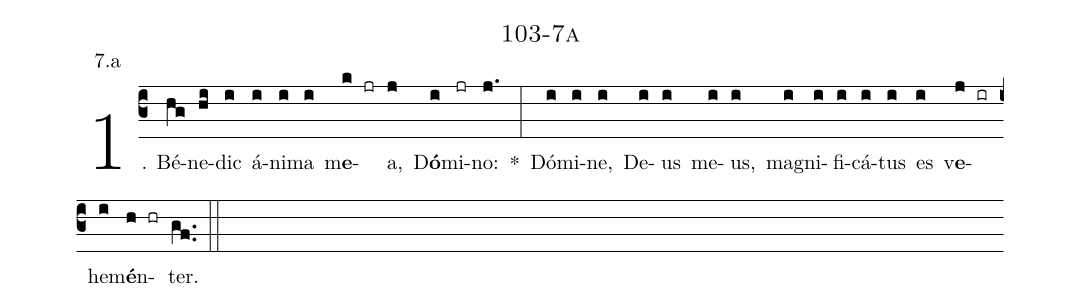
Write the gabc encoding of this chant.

name: 103-7a;
annotation: 7.a;
%%
(c3)1. Bé(hg)ne(hi)dic(i) á(i)ni(i)ma(i) m<b>e</b>(k jr)a,(j) D<b>ó</b>(i)mi(jr)no:(j.) *(:) Dó(i)mi(i)ne,(i) De(i)us(i) me(i)us,(i) ma(i)gni(i)fi(i)cá(i)tus(i) es(i) v<b>e</b>(j ir)he(i)m<b>é</b>n(h hr)ter.(gf..) (::)
